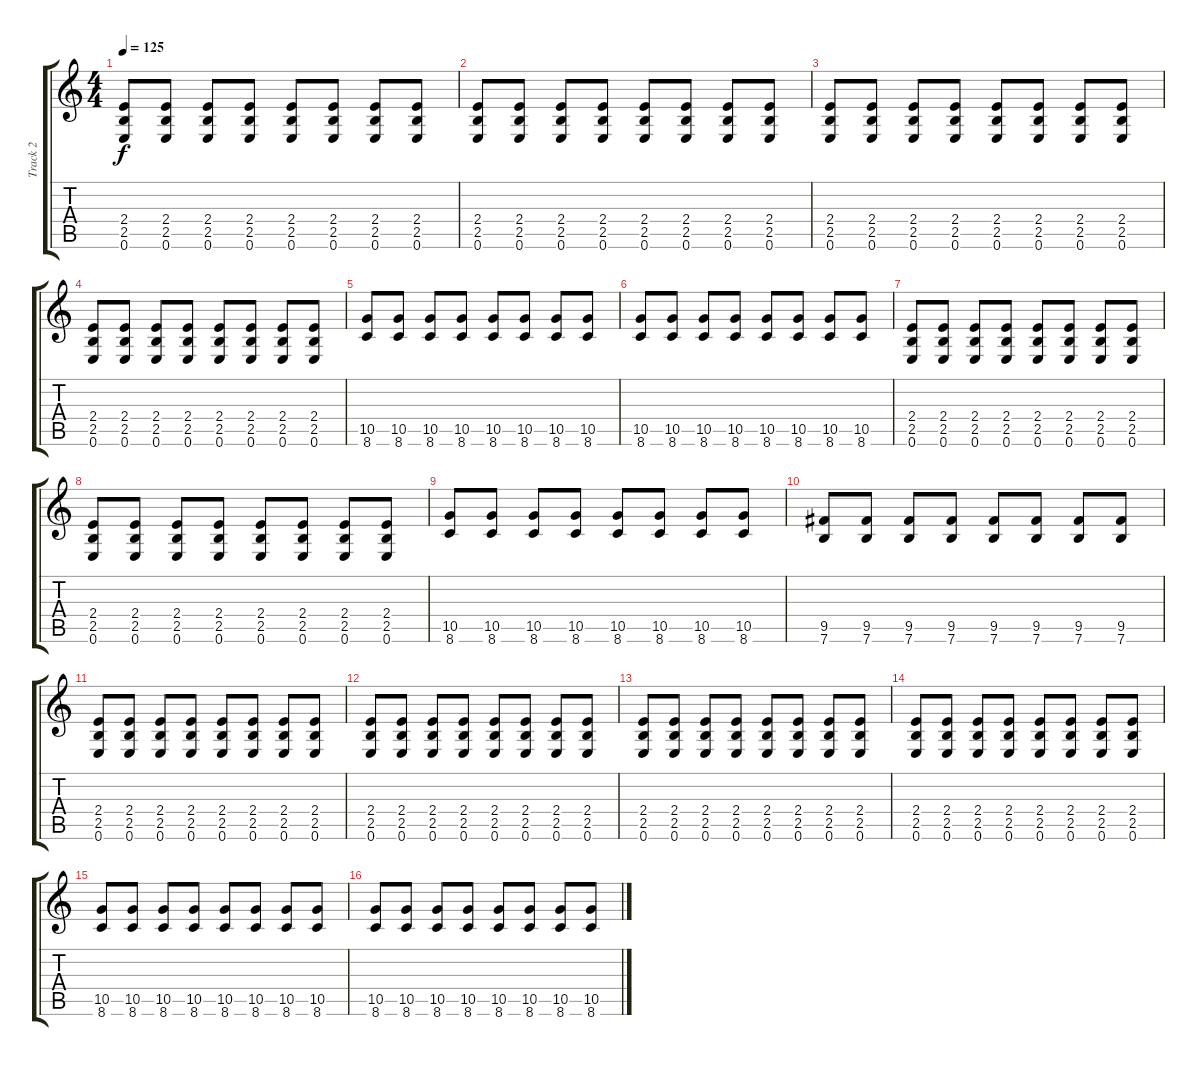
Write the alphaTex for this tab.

\track ("Track 2" "Track 2") {instrument distortionguitar}
\staff {score tabs}
\tuning (E4 B3 G3 D3 A2 E2) {hide}
\ts (4 4)
\tempo 125
\clef g2
\ks c
(2.4 2.5 0.6).8{dy f instrument distortionguitar} (2.4 2.5 0.6).8 (2.4 2.5 0.6).8 (2.4 2.5 0.6).8 (2.4 2.5 0.6).8 (2.4 2.5 0.6).8 (2.4 2.5 0.6).8 (2.4 2.5 0.6).8 |
(2.4 2.5 0.6).8 (2.4 2.5 0.6).8 (2.4 2.5 0.6).8 (2.4 2.5 0.6).8 (2.4 2.5 0.6).8 (2.4 2.5 0.6).8 (2.4 2.5 0.6).8 (2.4 2.5 0.6).8 |
(2.4 2.5 0.6).8 (2.4 2.5 0.6).8 (2.4 2.5 0.6).8 (2.4 2.5 0.6).8 (2.4 2.5 0.6).8 (2.4 2.5 0.6).8 (2.4 2.5 0.6).8 (2.4 2.5 0.6).8 |
(2.4 2.5 0.6).8 (2.4 2.5 0.6).8 (2.4 2.5 0.6).8 (2.4 2.5 0.6).8 (2.4 2.5 0.6).8 (2.4 2.5 0.6).8 (2.4 2.5 0.6).8 (2.4 2.5 0.6).8 |
(10.5 8.6).8 (10.5 8.6).8 (10.5 8.6).8 (10.5 8.6).8 (10.5 8.6).8 (10.5 8.6).8 (10.5 8.6).8 (10.5 8.6).8 |
(10.5 8.6).8 (10.5 8.6).8 (10.5 8.6).8 (10.5 8.6).8 (10.5 8.6).8 (10.5 8.6).8 (10.5 8.6).8 (10.5 8.6).8 |
(2.4 2.5 0.6).8 (2.4 2.5 0.6).8 (2.4 2.5 0.6).8 (2.4 2.5 0.6).8 (2.4 2.5 0.6).8 (2.4 2.5 0.6).8 (2.4 2.5 0.6).8 (2.4 2.5 0.6).8 |
(2.4 2.5 0.6).8 (2.4 2.5 0.6).8 (2.4 2.5 0.6).8 (2.4 2.5 0.6).8 (2.4 2.5 0.6).8 (2.4 2.5 0.6).8 (2.4 2.5 0.6).8 (2.4 2.5 0.6).8 |
(10.5 8.6).8 (10.5 8.6).8 (10.5 8.6).8 (10.5 8.6).8 (10.5 8.6).8 (10.5 8.6).8 (10.5 8.6).8 (10.5 8.6).8 |
(9.5 7.6).8 (9.5 7.6).8 (9.5 7.6).8 (9.5 7.6).8 (9.5 7.6).8 (9.5 7.6).8 (9.5 7.6).8 (9.5 7.6).8 |
(2.4 2.5 0.6).8 (2.4 2.5 0.6).8 (2.4 2.5 0.6).8 (2.4 2.5 0.6).8 (2.4 2.5 0.6).8 (2.4 2.5 0.6).8 (2.4 2.5 0.6).8 (2.4 2.5 0.6).8 |
(2.4 2.5 0.6).8 (2.4 2.5 0.6).8 (2.4 2.5 0.6).8 (2.4 2.5 0.6).8 (2.4 2.5 0.6).8 (2.4 2.5 0.6).8 (2.4 2.5 0.6).8 (2.4 2.5 0.6).8 |
(2.4 2.5 0.6).8 (2.4 2.5 0.6).8 (2.4 2.5 0.6).8 (2.4 2.5 0.6).8 (2.4 2.5 0.6).8 (2.4 2.5 0.6).8 (2.4 2.5 0.6).8 (2.4 2.5 0.6).8 |
(2.4 2.5 0.6).8 (2.4 2.5 0.6).8 (2.4 2.5 0.6).8 (2.4 2.5 0.6).8 (2.4 2.5 0.6).8 (2.4 2.5 0.6).8 (2.4 2.5 0.6).8 (2.4 2.5 0.6).8 |
(10.5 8.6).8 (10.5 8.6).8 (10.5 8.6).8 (10.5 8.6).8 (10.5 8.6).8 (10.5 8.6).8 (10.5 8.6).8 (10.5 8.6).8 |
(10.5 8.6).8 (10.5 8.6).8 (10.5 8.6).8 (10.5 8.6).8 (10.5 8.6).8 (10.5 8.6).8 (10.5 8.6).8 (10.5 8.6).8
